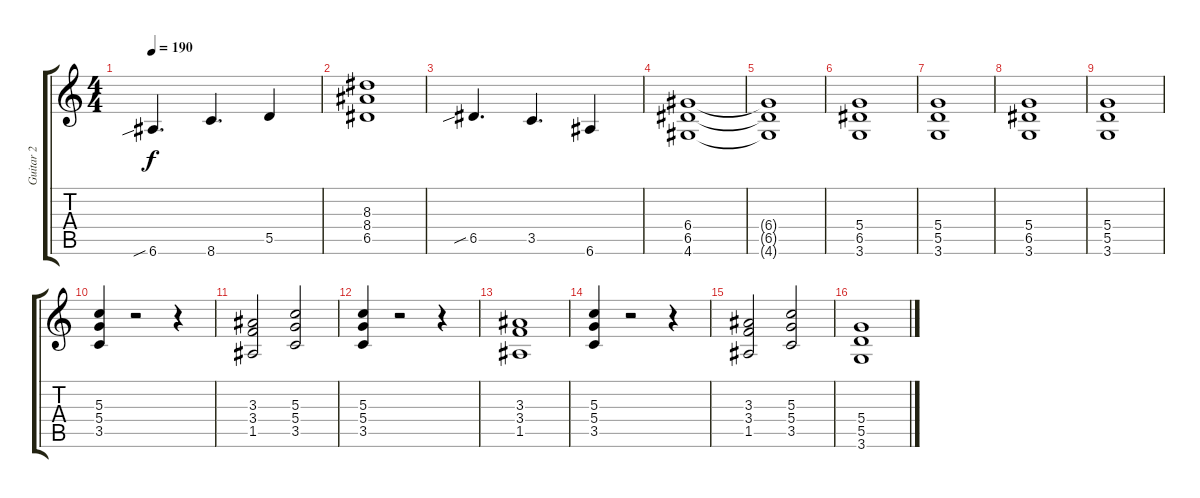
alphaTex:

\track ("Guitar 2" "Guitar 2") {instrument distortionguitar}
\staff {score tabs}
\tuning (E4 B3 G3 D3 A2 E2) {hide}
\ts (4 4)
\tempo 190
\clef g2
\ks c
6.6{sib}.4{d dy f} 8.6.4{d} 5.5.4 |
(8.3 8.4 6.5).1 |
6.5{sib}.4{d} 3.5.4{d} 6.6.4 |
(6.4 6.5 4.6).1 |
(6.4{t} 6.5{t} 4.6{t}).1 |
(5.4 6.5 3.6).1 |
(5.4 5.5 3.6).1 |
(5.4 6.5 3.6).1 |
(5.4 5.5 3.6).1 |
(5.3 5.4 3.5).4 r.2 r.4 |
(3.3 3.4 1.5).2 (5.3 5.4 3.5).2 |
(5.3 5.4 3.5).4 r.2 r.4 |
(3.3 3.4 1.5).1 |
(5.3 5.4 3.5).4 r.2 r.4 |
(3.3 3.4 1.5).2 (5.3 5.4 3.5).2 |
(5.4 5.5 3.6).1
